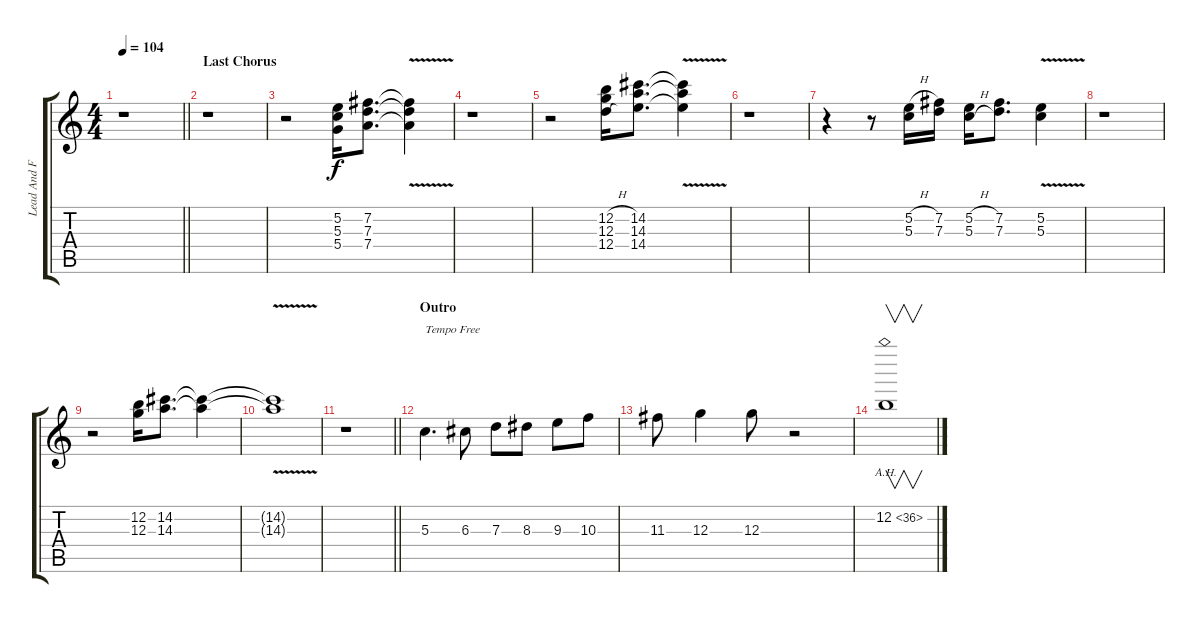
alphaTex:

\track ("Lead And Fills" "Lead And F") {instrument distortionguitar}
\staff {score tabs}
\tuning (E4 B3 G3 D3 A2 E2) {hide}
\ts (4 4)
\tempo 104
\clef g2
\barLineRight lightlight
\ks c
r.1{dy f} |
\section ("" "Last Chorus")
r.1{volume 16 balance 12} |
r.2 (5.2 5.3 5.4).16 (7.2 7.3 7.4).8{d} (7.2{v t} 7.3{v t} 7.4{v t}).4 |
r.1 |
r.2 (12.2{h} 12.3{h} 12.4{h}).16 (14.2 14.3 14.4).8{d} (14.2{v t} 14.3{v t} 14.4{v t}).4 |
r.1 |
r.4 r.8 (5.2{h} 5.3).16 (7.2 7.3).16 (5.2{h} 5.3{h}).16 (7.2 7.3).8{d} (5.2{v} 5.3{v}).4 |
r.1 |
r.2 (12.2 12.3).16 (14.2 14.3).8{d} (14.2{t} 14.3{t}).4 |
(14.2{v t} 14.3{v t}).1 |
\barLineRight lightlight
r.1 |
\section ("" "Outro")
5.3.4{d txt "Tempo Free"} 6.3.8 7.3.8 8.3.8 9.3.8 10.3.8 |
11.3.8 12.3.4 12.3.8 r.2 |
12.2{ah 24}.1{v}
